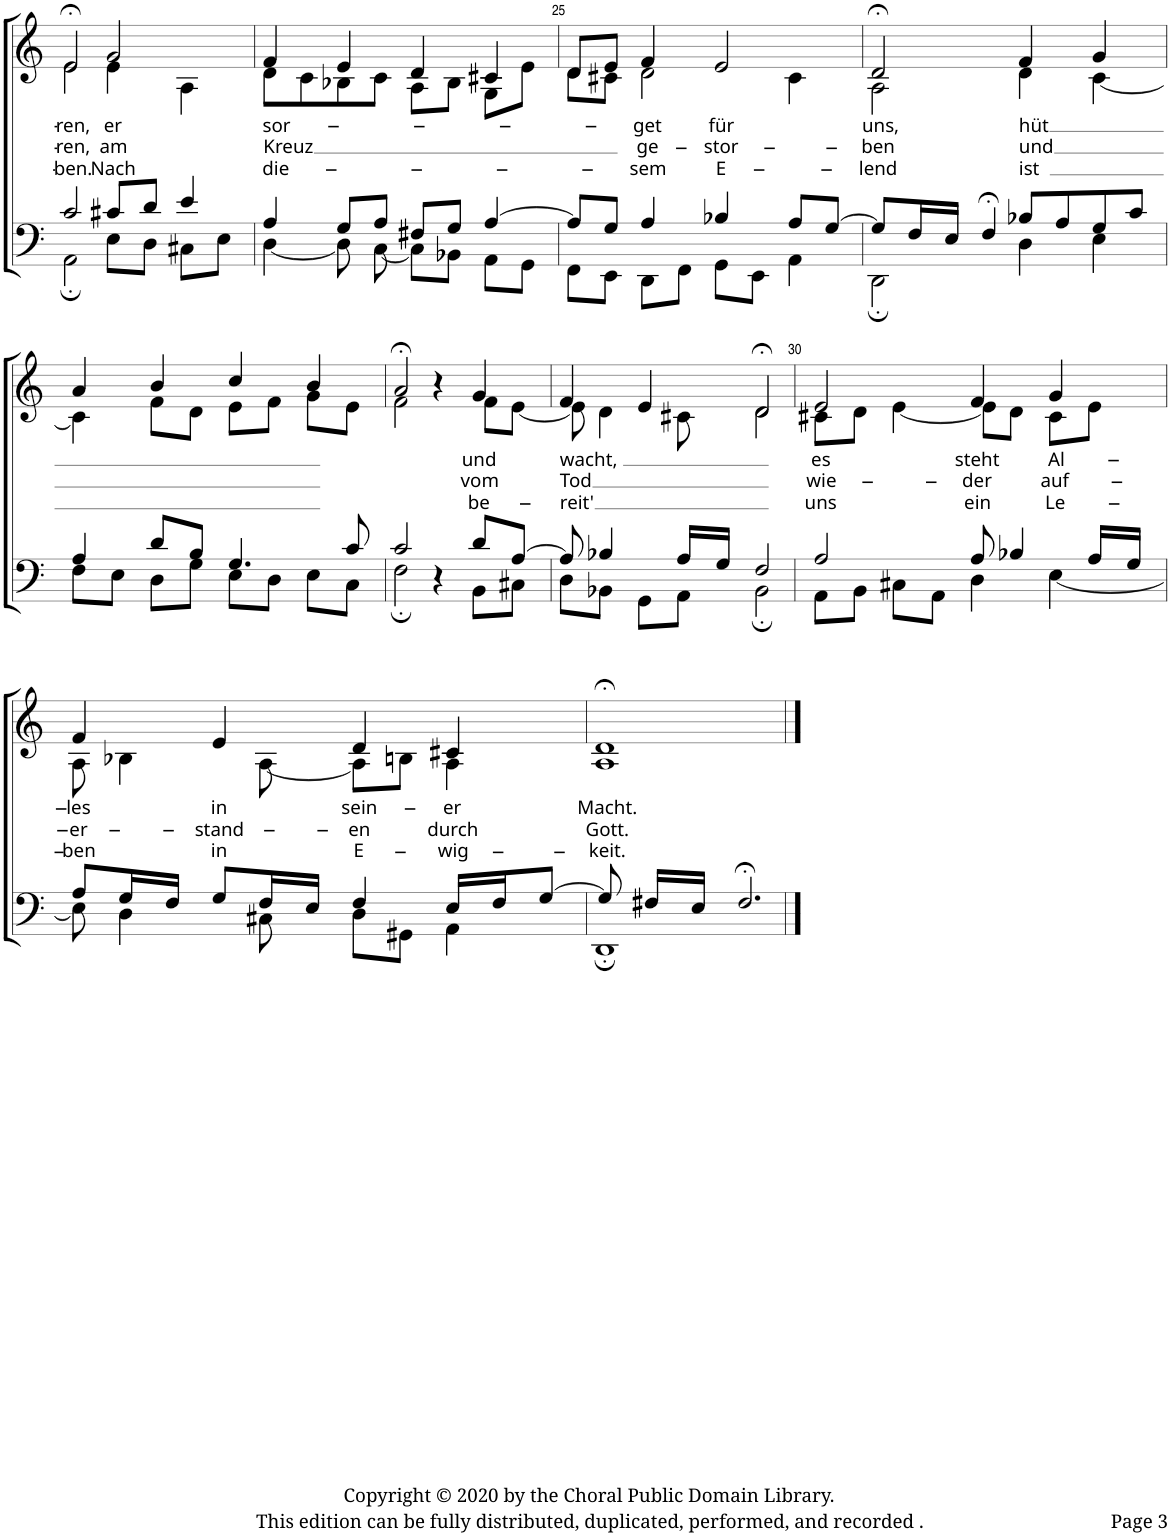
**kern	**kern	**text	**text	**text
*part2	*part1	*part1	*part1	*part1
*staff2	*staff1	*staff1	*staff1	*staff1
*I"Bass	*I"Soprano	*	*	*
!!LO:PB:g=z
*clefF4	*clefG2	*	*	*
*k[]	*k[]	*	*	*
*M4/4	*M4/4	*	*	*
*met(c)	*met(c)	*	*	*
=23	=23	=23	=23	=23
*^	*	*	*	*
!	!	!	!LO:LY:b	!LO:LY:b	!LO:LY:b
*	*	*^	*	*	*
2c/	2AA;\	2e;</	2e\	-ren,	-ren,	-ben.
!	!	!	!	!LO:LY:b	!LO:LY:b	!LO:LY:b
8c#X/L	8E\L	2g/	4e\	er	am	Nach
8d/J	8D\J	.	.	.	.	.
4e/	8C#X\L	.	4A\	.	.	.
.	8E\J	.	.	.	.	.
=24	=24	=24	=24	=24	=24	=24
!	!	!	!	!LO:LY:b	!LO:LY:b	!LO:LY:b
4A/	[4D\	4f/	8d\L	sor-	Kreuz	die-
.	.	.	8c\	.	.	.
8G/L	8D\]	4e/	8B-X\	.	.	.
8A/J	[8C\	.	8c\J	.	.	.
8F#X/L	8C\L]	4d/	8A\L	.	.	.
8G/J	8BB-X\J	.	8B-\J	.	.	.
[4A/	8AA\L	4c#X/	8G\L	.	.	.
.	8GG\J	.	8e\J	.	.	.
=25	=25	=25	=25	=25	=25	=25
8A/L]	8FF\L	8d/L	8d\L	.	.	.
8G/J	8EE\J	8e/J	8c#X\J	.	.	.
!	!	!	!	!LO:LY:b	!LO:LY:b	!LO:LY:b
4A/	8DD\L	4f/	2d\	-get	ge-	-sem
.	8FF\J	.	.	.	.	.
!	!	!	!	!LO:LY:b	!LO:LY:b	!LO:LY:b
4B-X/	8GG\L	2e/	.	für	-stor-	E-
.	8EE\J	.	.	.	.	.
8A/L	4AA\	.	4c#\	.	.	.
[8G/J	.	.	.	.	.	.
=26	=26	=26	=26	=26	=26	=26
!	!	!	!	!LO:LY:b	!LO:LY:b	!LO:LY:b
8G/L]	2DD;\	2d;</	2A\	uns,	-ben	-lend
16F/L	.	.	.	.	.	.
16E/JJ	.	.	.	.	.	.
4F;</	.	.	.	.	.	.
!	!	!	!	!LO:LY:b	!LO:LY:b	!LO:LY:b
8B-X/L	4D\	4f/	4d\	-hüt	und	ist
8A/	.	.	.	.	.	.
8G/	4E\	4g/	[4c\	.	.	.
8c/J	.	.	.	.	.	.
!!LO:LB:g=z	!!
=27	=27	=27	=27	=27	=27	=27
4A/	8F\L	4a/	4c\]	.	.	.
.	8E\J	.	.	.	.	.
8d/L	8D\L	4b/	8f\L	.	.	.
8B/J	8G\J	.	8d\J	.	.	.
4.G/	8E\L	4cc/	8e\L	.	.	.
.	8D\J	.	8f\J	.	.	.
.	8E\L	4b/	8g\L	.	.	.
8c/	8C\J	.	8e\J	.	.	.
=28	=28	=28	=28	=28	=28	=28
2c/	2F;\	2a;</	2f\	.	.	.
4r	4ryy	4r	4ryy	.	.	.
!	!	!	!	!LO:LY:b	!LO:LY:b	!LO:LY:b
8d/L	8BB\L	4g/	8f\L	und	vom	be-
[8A/J	8C#X\J	.	[8e\J	.	.	.
=29	=29	=29	=29	=29	=29	=29
!	!	!	!	!LO:LY:b	!LO:LY:b	!LO:LY:b
8A/]	8D\L	4f/	8e\]	wacht,	-Tod	-reit'
4B-X/	8BB-X\J	.	4d\	.	.	.
.	8GG\L	4e/	.	.	.	.
16A/LL	8AA\J	.	8c#X\	.	.	.
16G/JJ	.	.	.	.	.	.
2F/	2BB-;\	2d;</	2d\	.	.	.
=30	=30	=30	=30	=30	=30	=30
!	!	!	!	!LO:LY:b	!LO:LY:b	!LO:LY:b
2A/	8AA\L	2e/	8c#X\L	es	wie-	uns
.	8BB\J	.	8d\J	.	.	.
.	8C#X\L	.	[4e\	.	.	.
.	8AA\J	.	.	.	.	.
!	!	!	!	!LO:LY:b	!LO:LY:b	!LO:LY:b
8A/	4D\	4f/	8e\L]	steht	-der	ein
4B-X/	.	.	8d\J	.	.	.
!	!	!	!	!LO:LY:b	!LO:LY:b	!LO:LY:b
.	[4E\	4g/	8c#\L	Al-	auf-	Le-
16A/LL	.	.	8e\J	.	.	.
16G/JJ	.	.	.	.	.	.
!!LO:LB:g=z	!!
=31	=31	=31	=31	=31	=31	=31
!	!	!	!	!LO:LY:b	!LO:LY:b	!LO:LY:b
8A/L	8E\]	4f/	8A\	-les	-er-	-ben
16G/L	4D\	.	4B-X\	.	.	.
16F/JJ	.	.	.	.	.	.
!	!	!	!	!LO:LY:b	!LO:LY:b	!LO:LY:b
8G/L	.	4e/	.	in	-stand-	in
16F/L	8C#X\	.	[8A\	.	.	.
16E/JJ	.	.	.	.	.	.
!	!	!	!	!LO:LY:b	!LO:LY:b	!LO:LY:b
4F/	8D\L	4d/	8A\L]	sein-	-en	E-
.	8GG#X\J	.	8Bn\J	.	.	.
!	!	!	!	!LO:LY:b	!LO:LY:b	!LO:LY:b
16E/LL	4AA\	4c#X/	4A\	-er	durch	-wig-
16F/J	.	.	.	.	.	.
[8G/J	.	.	.	.	.	.
=32	=32	=32	=32	=32	=32	=32
!	!	!	!	!LO:LY:b	!LO:LY:b	!LO:LY:b
8G/]	1DD;	1d;<	1A	Macht.	Gott.	-keit.
16F#X/LL	.	.	.	.	.	.
16E/JJ	.	.	.	.	.	.
2.F#;</	.	.	.	.	.	.
*v	*v	*	*	*	*	*
*	*v	*v	*	*	*
==	==	==	==	==
*-	*-	*-	*-	*-
